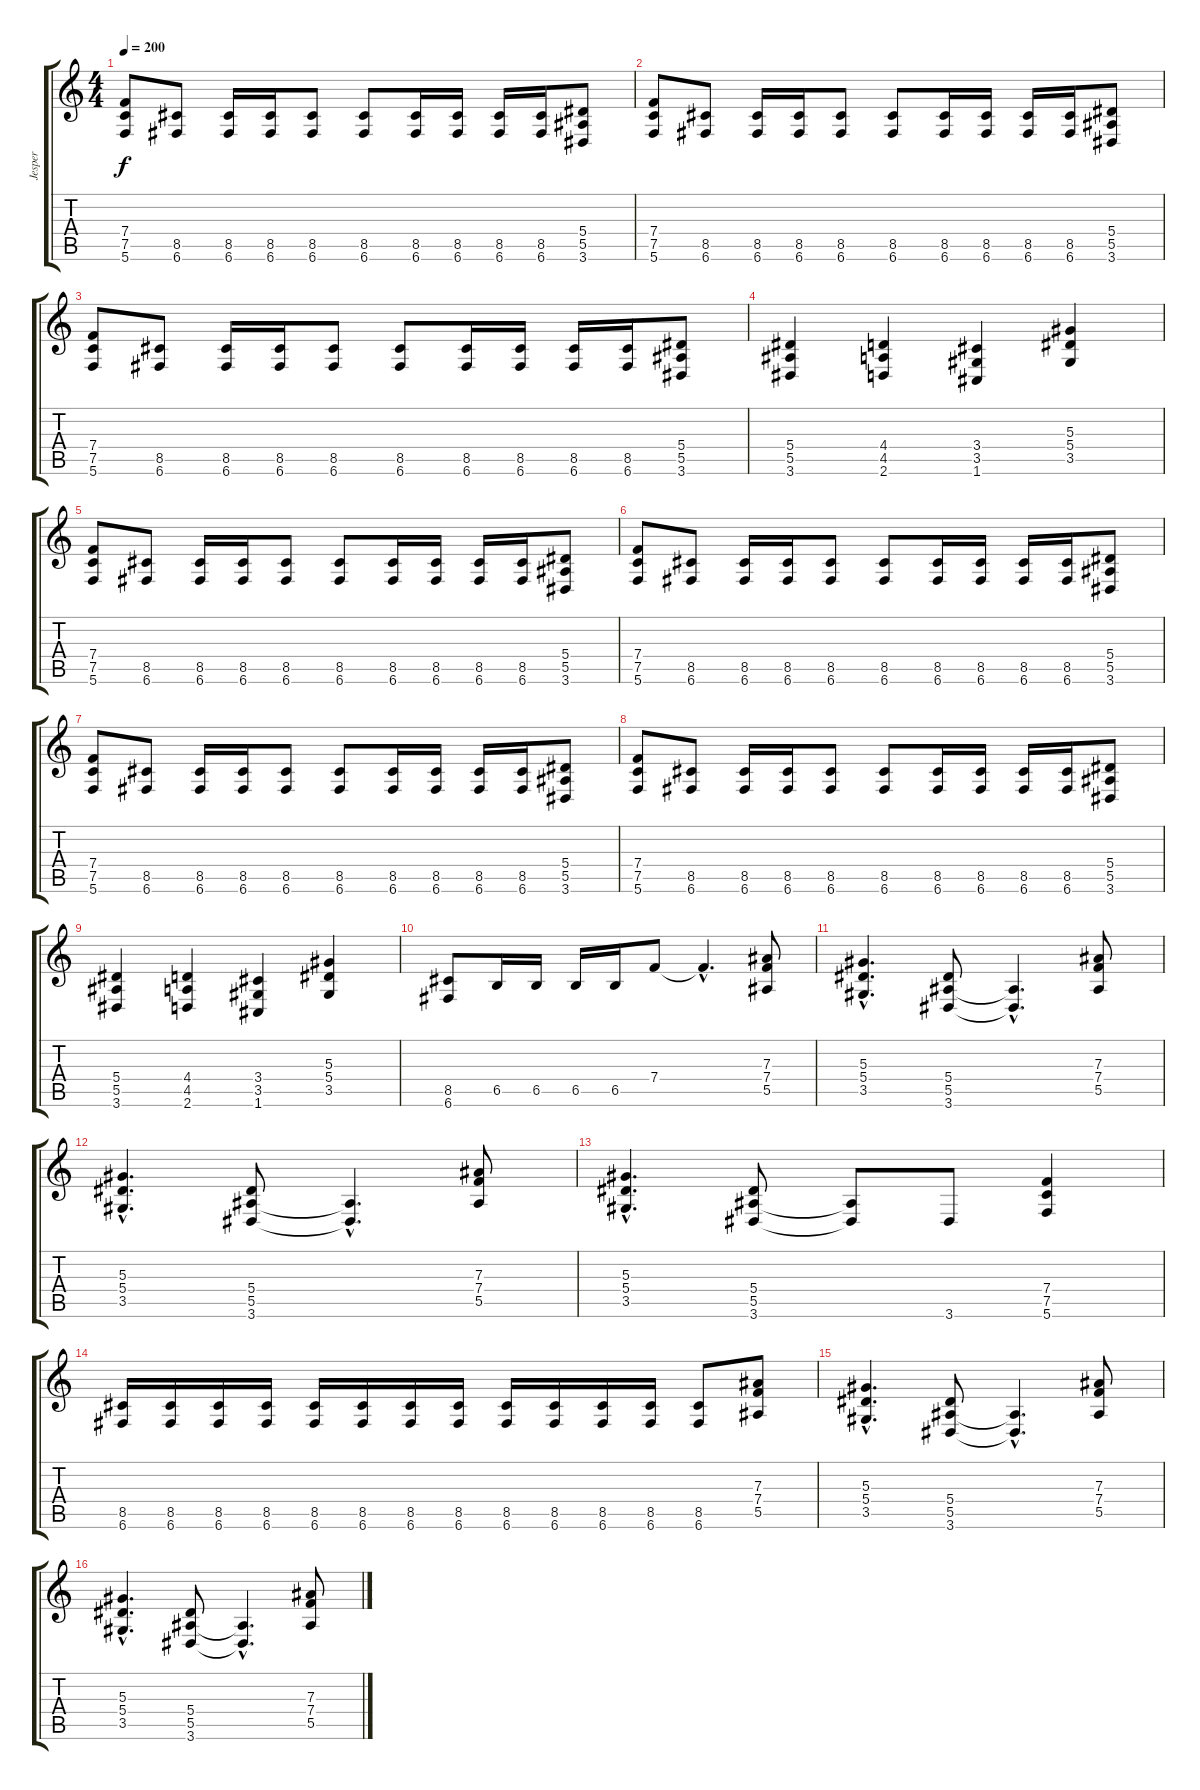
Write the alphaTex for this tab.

\track ("Jesper" "Jesper") {instrument distortionguitar}
\staff {score tabs}
\tuning (C4 G3 Eb3 Bb2 F2 C2) {hide}
\ts (4 4)
\tempo 200
\clef g2
\ks c
(7.4 7.5 5.6).8{dy f} (8.5 6.6).8 (8.5 6.6).16 (8.5 6.6).16 (8.5 6.6).8 (8.5 6.6).8 (8.5 6.6).16 (8.5 6.6).16 (8.5 6.6).16 (8.5 6.6).16 (5.4 5.5 3.6).8 |
(7.4 7.5 5.6).8 (8.5 6.6).8 (8.5 6.6).16 (8.5 6.6).16 (8.5 6.6).8 (8.5 6.6).8 (8.5 6.6).16 (8.5 6.6).16 (8.5 6.6).16 (8.5 6.6).16 (5.4 5.5 3.6).8 |
(7.4 7.5 5.6).8 (8.5 6.6).8 (8.5 6.6).16 (8.5 6.6).16 (8.5 6.6).8 (8.5 6.6).8 (8.5 6.6).16 (8.5 6.6).16 (8.5 6.6).16 (8.5 6.6).16 (5.4 5.5 3.6).8 |
(5.4 5.5 3.6).4 (4.4 4.5 2.6).4 (3.4 3.5 1.6).4 (5.3 5.4 3.5).4 |
(7.4 7.5 5.6).8 (8.5 6.6).8 (8.5 6.6).16 (8.5 6.6).16 (8.5 6.6).8 (8.5 6.6).8 (8.5 6.6).16 (8.5 6.6).16 (8.5 6.6).16 (8.5 6.6).16 (5.4 5.5 3.6).8 |
(7.4 7.5 5.6).8 (8.5 6.6).8 (8.5 6.6).16 (8.5 6.6).16 (8.5 6.6).8 (8.5 6.6).8 (8.5 6.6).16 (8.5 6.6).16 (8.5 6.6).16 (8.5 6.6).16 (5.4 5.5 3.6).8 |
(7.4 7.5 5.6).8 (8.5 6.6).8 (8.5 6.6).16 (8.5 6.6).16 (8.5 6.6).8 (8.5 6.6).8 (8.5 6.6).16 (8.5 6.6).16 (8.5 6.6).16 (8.5 6.6).16 (5.4 5.5 3.6).8 |
(7.4 7.5 5.6).8 (8.5 6.6).8 (8.5 6.6).16 (8.5 6.6).16 (8.5 6.6).8 (8.5 6.6).8 (8.5 6.6).16 (8.5 6.6).16 (8.5 6.6).16 (8.5 6.6).16 (5.4 5.5 3.6).8 |
(5.4 5.5 3.6).4 (4.4 4.5 2.6).4 (3.4 3.5 1.6).4 (5.3 5.4 3.5).4 |
(8.5 6.6).8 6.5.16 6.5.16 6.5.16 6.5.16 7.4.8 7.4{hac t}.4{d} (7.3 7.4 5.5).8 |
(5.3{hac} 5.4{hac} 3.5{hac}).4{d} (5.4 5.5 3.6).8 (5.5{hac t} 3.6{hac t}).4{d} (7.3 7.4 5.5).8 |
(5.3{hac} 5.4{hac} 3.5{hac}).4{d} (5.4 5.5 3.6).8 (5.5{hac t} 3.6{hac t}).4{d} (7.3 7.4 5.5).8 |
(5.3{hac} 5.4{hac} 3.5{hac}).4{d} (5.4 5.5 3.6).8 (5.5{t} 3.6{t}).8 3.6.8 (7.4 7.5 5.6).4 |
(8.5 6.6).16 (8.5 6.6).16 (8.5 6.6).16 (8.5 6.6).16 (8.5 6.6).16 (8.5 6.6).16 (8.5 6.6).16 (8.5 6.6).16 (8.5 6.6).16 (8.5 6.6).16 (8.5 6.6).16 (8.5 6.6).16 (8.5 6.6).8 (7.3 7.4 5.5).8 |
(5.3{hac} 5.4{hac} 3.5{hac}).4{d} (5.4 5.5 3.6).8 (5.5{hac t} 3.6{hac t}).4{d} (7.3 7.4 5.5).8 |
(5.3{hac} 5.4{hac} 3.5{hac}).4{d} (5.4 5.5 3.6).8 (5.5{hac t} 3.6{hac t}).4{d} (7.3 7.4 5.5).8
